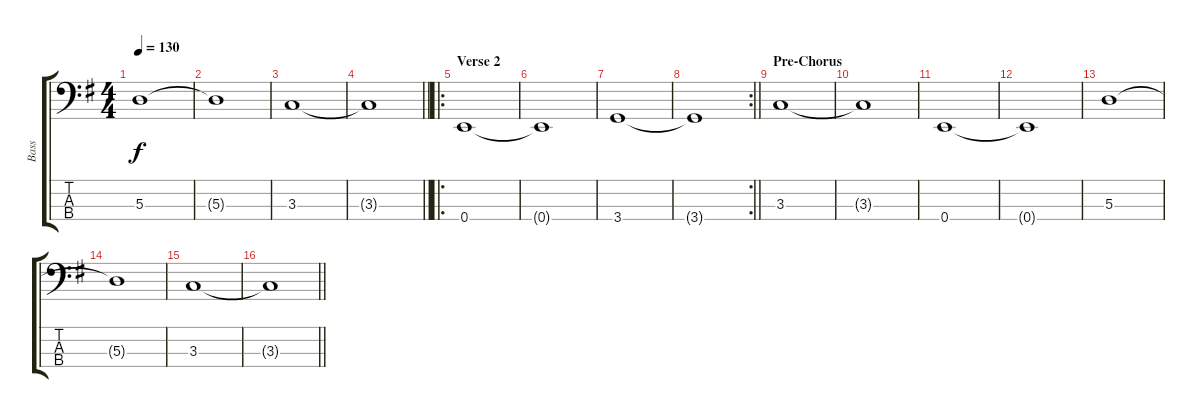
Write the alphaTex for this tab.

\track ("Bass" "Bass") {instrument electricbassfinger}
\staff {score tabs}
\tuning (G2 D2 A1 E1) {hide}
\ts (4 4)
\tempo 130
\clef f4
\ks eminor
5.3.1{dy f} |
5.3{t}.1 |
3.3.1 |
\barLineRight lightlight
3.3{t}.1 |
\ro
\section ("" "Verse 2")
0.4.1 |
0.4{t}.1 |
3.4.1 |
\rc 2
\barLineRight lightlight
3.4{t}.1 |
\section ("" "Pre-Chorus")
3.3.1 |
3.3{t}.1 |
0.4.1 |
0.4{t}.1 |
5.3.1 |
5.3{t}.1 |
3.3.1 |
\barLineRight lightlight
3.3{t}.1
